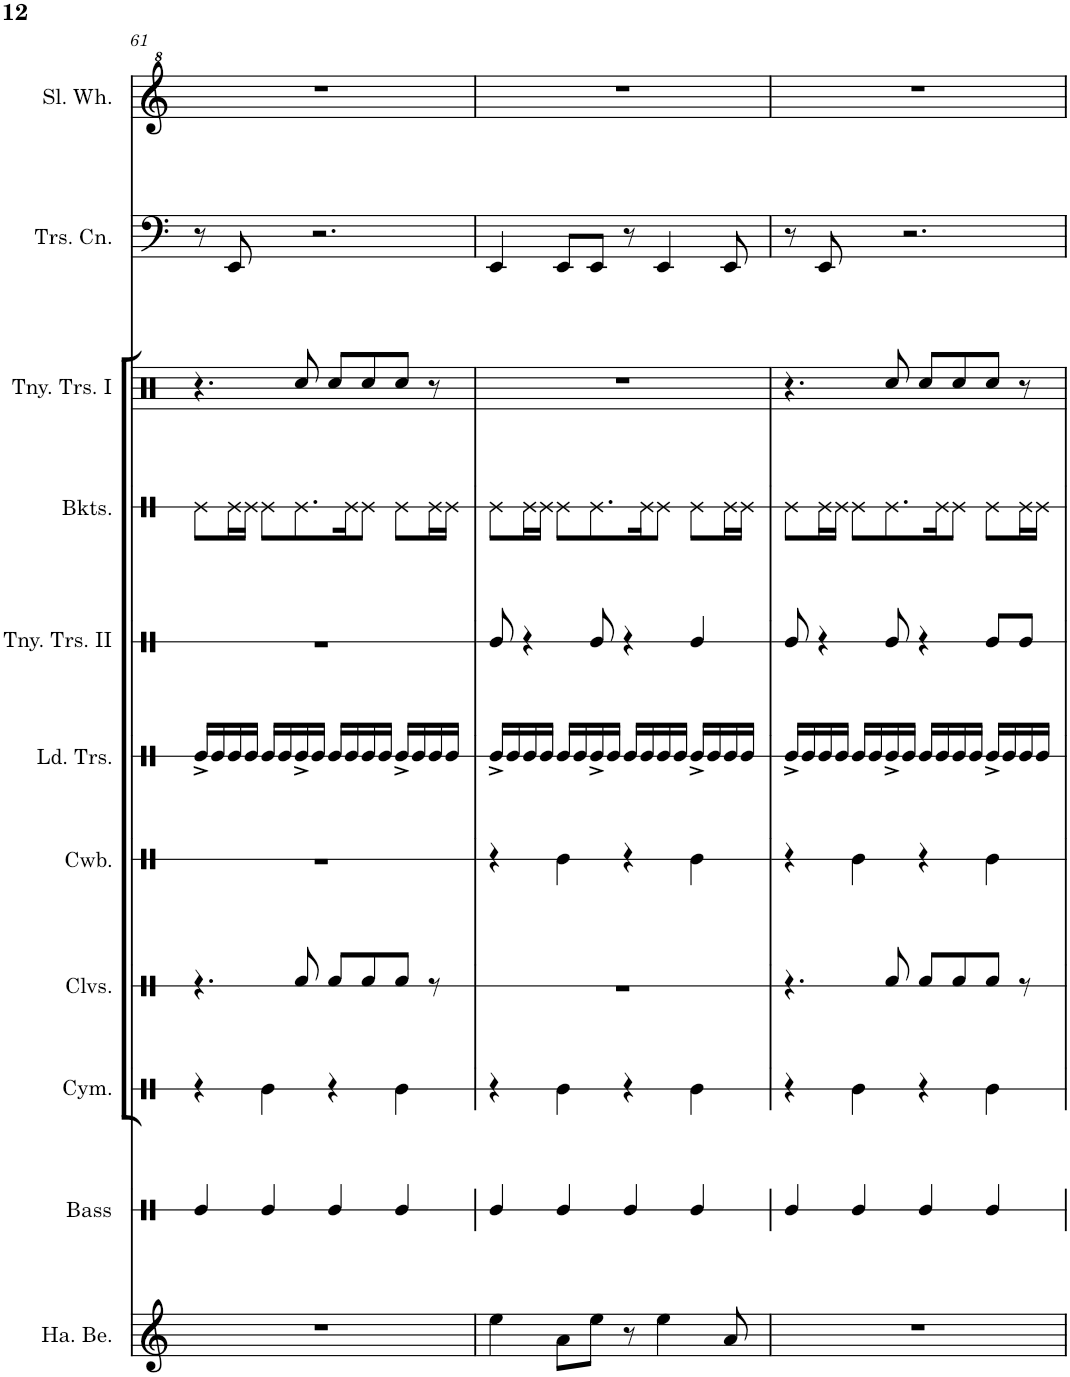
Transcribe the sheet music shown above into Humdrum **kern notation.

**kern	**kern	**kern	**kern	**kern	**kern
*part6	*part5	*part4	*part3	*part2	*part1
*staff6	*staff5	*staff4	*staff3	*staff2	*staff1
*I"Hand Bells	*I"Bass	*I"Buckets	*I"Tiny Trash Can	*I"Trash Can	*I"Slide Whistle
*I'Ha. Be.	*I'Bass	*I'Bkts.	*	*I'Trs. Cn.	*I'Sl. Wh.
!!LO:PB:g=z
*clefG2	*clefX	*clefX	*clefX	*clefF4	*clefG^2
*k[]	*k[]	*k[]	*k[]	*k[]	*k[]
*M4/4	*M4/4	*M4/4	*M4/4	*M4/4	*M4/4
=61	=61	=61	=61	=61	=61
1r	4Re/	8Re\L	4.r	8r	1r
.	.	16Re\L	.	8EE/	.
.	.	16Re\JJ	.	.	.
.	4Re/	8Re\L	.	2.r	.
.	.	8.Re\	8Rcc/	.	.
.	4Re/	.	8Rcc/L	.	.
.	.	16Re\K	.	.	.
.	.	8Re\J	8Rcc/	.	.
.	4Re/	8Re\L	8Rcc/J	.	.
.	.	16Re\L	8r	.	.
.	.	16Re\JJ	.	.	.
=62	=62	=62	=62	=62	=62
4ee\	4Re/	8Re\L	1r	4EE/	1r
.	.	16Re\L	.	.	.
.	.	16Re\JJ	.	.	.
8a\L	4Re/	8Re\L	.	8EE/L	.
8ee\J	.	8.Re\	.	8EE/J	.
8r	4Re/	.	.	8r	.
.	.	16Re\K	.	.	.
4ee\	.	8Re\J	.	4EE/	.
.	4Re/	8Re\L	.	.	.
8a/	.	16Re\L	.	8EE/	.
.	.	16Re\JJ	.	.	.
=63	=63	=63	=63	=63	=63
1r	4Re/	8Re\L	4.r	8r	1r
.	.	16Re\L	.	8EE/	.
.	.	16Re\JJ	.	.	.
.	4Re/	8Re\L	.	2.r	.
.	.	8.Re\	8Rcc/	.	.
.	4Re/	.	8Rcc/L	.	.
.	.	16Re\K	.	.	.
.	.	8Re\J	8Rcc/	.	.
.	4Re/	8Re\L	8Rcc/J	.	.
.	.	16Re\L	8r	.	.
.	.	16Re\JJ	.	.	.
=	=	=	=	=	=
*-	*-	*-	*-	*-	*-
